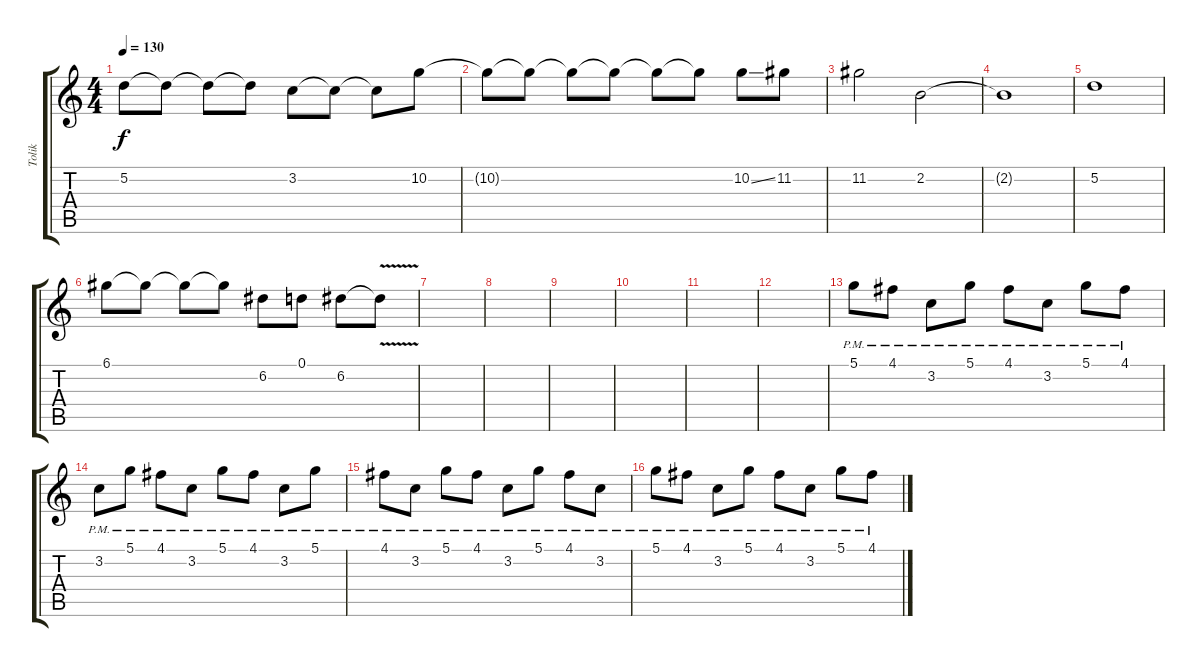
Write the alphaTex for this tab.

\track ("Tolik" "Tolik") {instrument distortionguitar}
\staff {score tabs}
\tuning (D4 A3 F3 C3 G2 C2) {hide}
\ts (4 4)
\tempo 130
\clef g2
\ks c
5.2{t}.8{dy f} 5.2{t}.8 5.2{t}.8 5.2{t}.8 3.2.8 3.2{t}.8 3.2{t}.8 10.2.8 |
10.2{t}.8 10.2{t}.8 10.2{t}.8 10.2{t}.8 10.2{t}.8 10.2{t}.8 10.2{ss}.8 11.2.8 |
11.2.2 2.2.2 |
2.2{t}.1 |
5.2.1 |
6.1.8 6.1{t}.8 6.1{t}.8 6.1{t}.8 6.2.8 0.1.8 6.2.8 6.2{v t}.8 |
|
|
|
|
|
|
5.1{pm}.8 4.1{pm}.8 3.2{pm}.8 5.1{pm}.8 4.1{pm}.8 3.2{pm}.8 5.1{pm}.8 4.1{pm}.8 |
3.2{pm}.8 5.1{pm}.8 4.1{pm}.8 3.2{pm}.8 5.1{pm}.8 4.1{pm}.8 3.2{pm}.8 5.1{pm}.8 |
4.1{pm}.8 3.2{pm}.8 5.1{pm}.8 4.1{pm}.8 3.2{pm}.8 5.1{pm}.8 4.1{pm}.8 3.2{pm}.8 |
5.1{pm}.8 4.1{pm}.8 3.2{pm}.8 5.1{pm}.8 4.1{pm}.8 3.2{pm}.8 5.1{pm}.8 4.1{pm}.8
